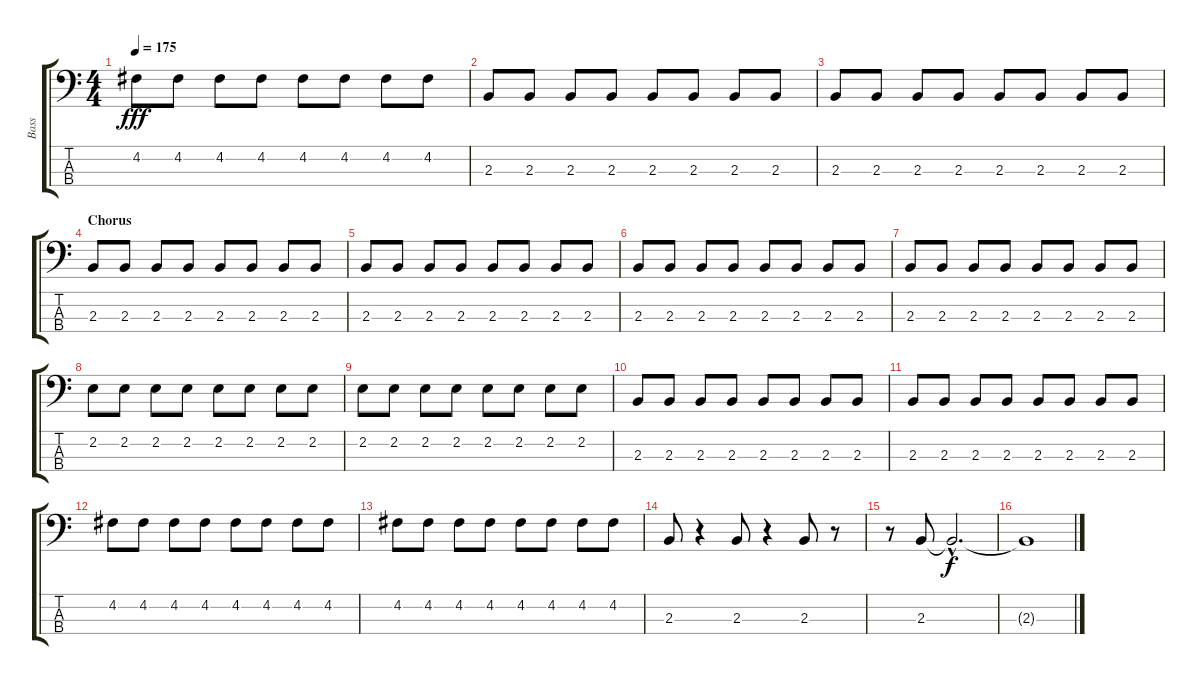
\track ("Bass" "Bass") {instrument electricbassfinger}
\staff {score tabs}
\tuning (G2 D2 A1 E1) {hide}
\ts (4 4)
\tempo 175
\clef f4
\ks c
4.2.8{dy fff} 4.2.8 4.2.8 4.2.8 4.2.8 4.2.8 4.2.8 4.2.8 |
2.3.8 2.3.8 2.3.8 2.3.8 2.3.8 2.3.8 2.3.8 2.3.8 |
2.3.8 2.3.8 2.3.8 2.3.8 2.3.8 2.3.8 2.3.8 2.3.8 |
\section ("" "Chorus")
2.3.8 2.3.8 2.3.8 2.3.8 2.3.8 2.3.8 2.3.8 2.3.8 |
2.3.8 2.3.8 2.3.8 2.3.8 2.3.8 2.3.8 2.3.8 2.3.8 |
2.3.8 2.3.8 2.3.8 2.3.8 2.3.8 2.3.8 2.3.8 2.3.8 |
2.3.8 2.3.8 2.3.8 2.3.8 2.3.8 2.3.8 2.3.8 2.3.8 |
2.2.8 2.2.8 2.2.8 2.2.8 2.2.8 2.2.8 2.2.8 2.2.8 |
2.2.8 2.2.8 2.2.8 2.2.8 2.2.8 2.2.8 2.2.8 2.2.8 |
2.3.8 2.3.8 2.3.8 2.3.8 2.3.8 2.3.8 2.3.8 2.3.8 |
2.3.8 2.3.8 2.3.8 2.3.8 2.3.8 2.3.8 2.3.8 2.3.8 |
4.2.8 4.2.8 4.2.8 4.2.8 4.2.8 4.2.8 4.2.8 4.2.8 |
4.2.8 4.2.8 4.2.8 4.2.8 4.2.8 4.2.8 4.2.8 4.2.8 |
2.3.8 r.4 2.3.8 r.4 2.3.8 r.8 |
r.8 2.3.8 2.3{hac t}.2{d dy f} |
2.3{t}.1
